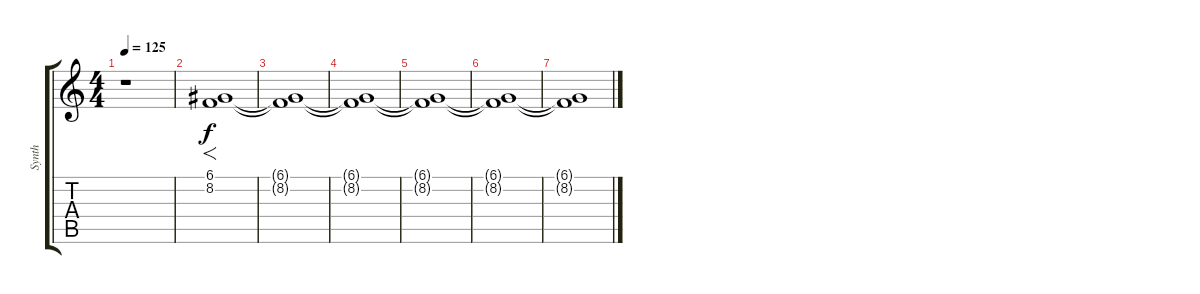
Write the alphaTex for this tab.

\track ("Synth" "Synth") {instrument stringensemble2}
\staff {score tabs}
\tuning (D4 A3 F3 C3 G2 D2) {hide}
\ts (4 4)
\tempo 125
\clef g2
\ks c
r.1{dy f} |
(6.1 8.2).1{f} |
(6.1{t} 8.2{t}).1 |
(6.1{t} 8.2{t}).1 |
(6.1{t} 8.2{t}).1 |
(6.1{t} 8.2{t}).1 |
(6.1{t} 8.2{t}).1
